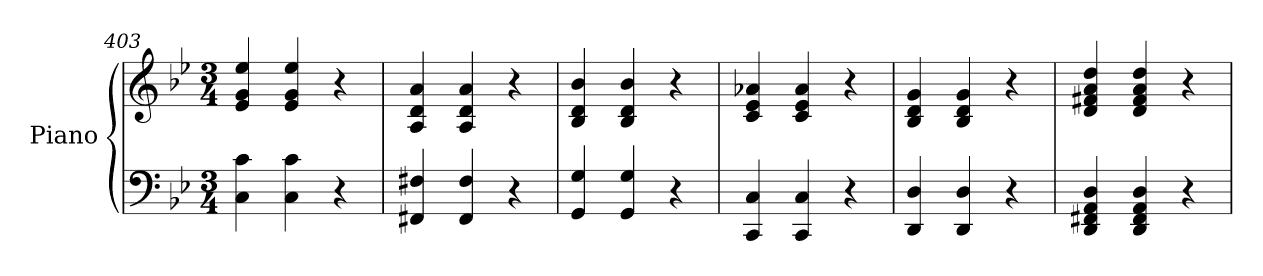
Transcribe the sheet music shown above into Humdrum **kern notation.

**kern	**kern
*part1	*part1
*staff2	*staff1
*I"Piano	*
*I'Pno	*
*clefF4	*clefG2
*k[b-e-]	*k[b-e-]
*B-:	*B-:
*M3/4	*M3/4
=403	=403
4C\ 4c\	4e-/ 4g/ 4ee-/
4C\ 4c\	4e-/ 4g/ 4ee-/
4r	4r
=404	=404
4FF#X/ 4F#X/	4A/ 4d/ 4a/
4FF#/ 4F#/	4A/ 4d/ 4a/
4r	4r
=405	=405
4GG/ 4G/	4B-/ 4d/ 4b-/
4GG/ 4G/	4B-/ 4d/ 4b-/
4r	4r
=406	=406
4CC/ 4C/	4c/ 4e-/ 4a-X/
4CC/ 4C/	4c/ 4e-/ 4a-/
4r	4r
=407	=407
4DD/ 4D/	4B-/ 4d/ 4g/
4DD/ 4D/	4B-/ 4d/ 4g/
4r	4r
=408	=408
4DD/ 4FF#X/ 4AA/ 4D/	4d/ 4f#X/ 4a/ 4dd/
4DD/ 4FF#/ 4AA/ 4D/	4d/ 4f#/ 4a/ 4dd/
4r	4r
=	=
*-	*-
